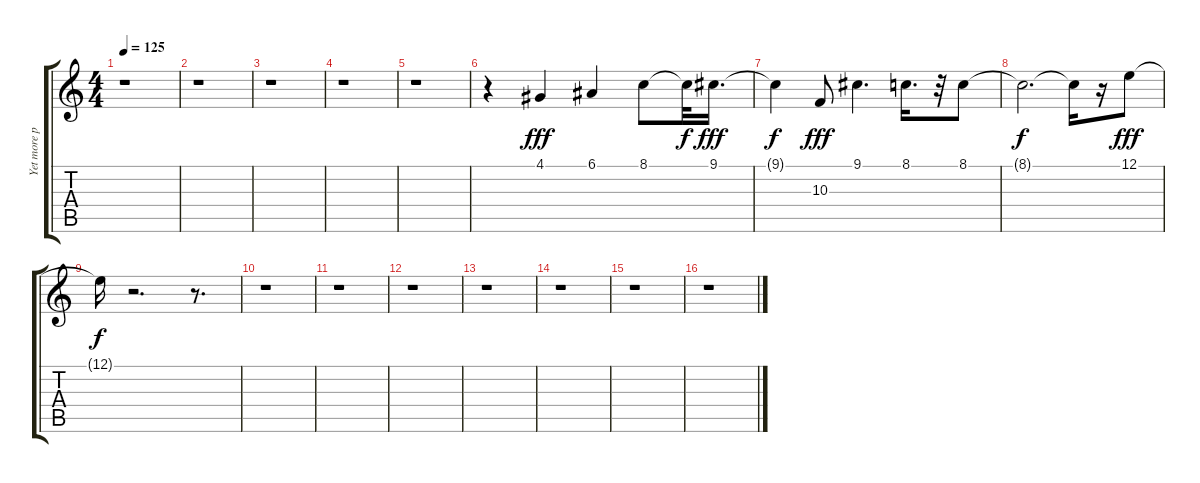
\track ("Yet more piano" "Yet more p") {instrument acousticgrandpiano}
\staff {score tabs}
\tuning (E4 B3 G3 D3 A2 E2) {hide}
\ts (4 4)
\tempo 125
\clef g2
\ks c
r.1{dy fff} |
r.1 |
r.1 |
r.1 |
r.1 |
r.4 4.1.4{volume 16} 6.1.4 8.1.8 8.1{t}.32{dy f} 9.1.16{d dy fff} |
9.1{t}.4{dy f} 10.3.8{dy fff} 9.1.4{d} 8.1.16{d} r.32 8.1.8 |
8.1{t}.2{d dy f} 8.1{t}.16 r.16 12.1.8{dy fff} |
12.1{t}.16{dy f} r.2{d} r.8{d} |
r.1 |
r.1 |
r.1 |
r.1 |
r.1 |
r.1 |
r.1
